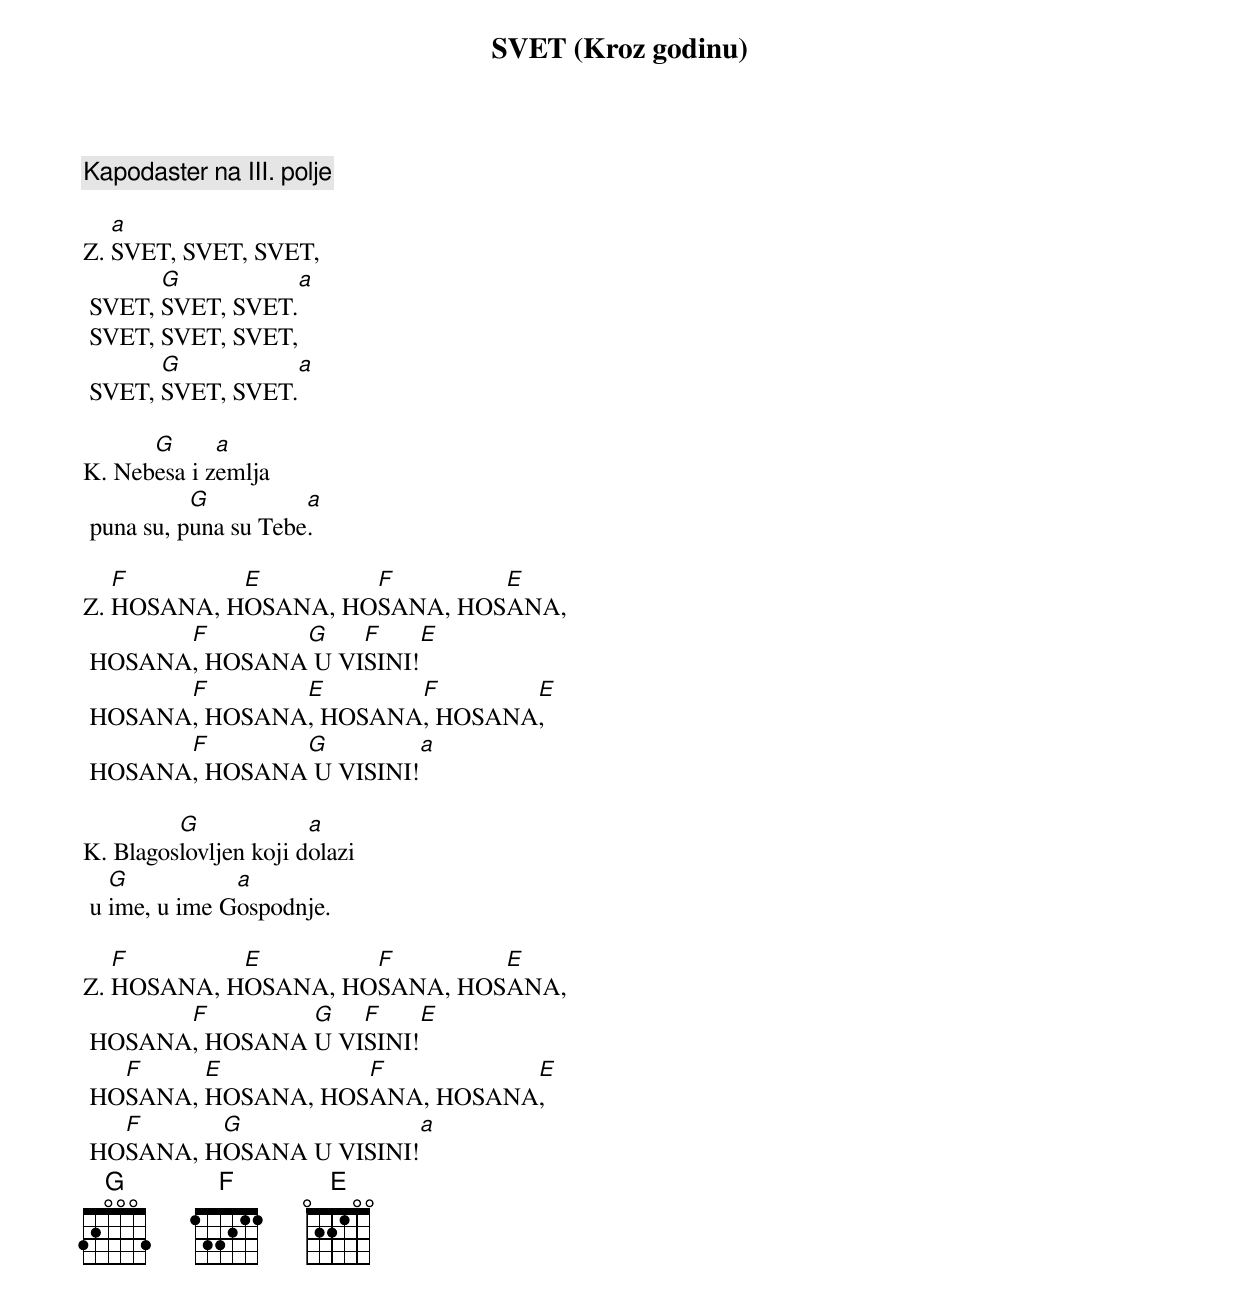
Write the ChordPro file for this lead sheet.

{title: SVET (Kroz godinu)}

{comment: Kapodaster na III. polje}

Z.	[a]SVET, SVET, SVET,
	SVET, [G]SVET, SVET.[a]
	SVET, SVET, SVET,
	SVET, [G]SVET, SVET.[a]

K.	Neb[G]esa i z[a]emlja
	puna su, p[G]una su Tebe[a].

Z.	[F]HOSANA, H[E]OSANA, HO[F]SANA, HOS[E]ANA,
	HOSANA[F], HOSANA[G] U VI[F]SINI![E]
	HOSANA[F], HOSANA[E], HOSANA[F], HOSANA[E],
	HOSANA[F], HOSANA[G] U VISINI![a]

K.	Blagos[G]lovljen koji d[a]olazi
	u [G]ime, u ime G[a]ospodnje.

Z.	[F]HOSANA, H[E]OSANA, HO[F]SANA, HOS[E]ANA,
	HOSANA[F], HOSANA [G]U VI[F]SINI![E]
	HO[F]SANA, [E]HOSANA, HOS[F]ANA, HOSANA[E],
	HO[F]SANA, H[G]OSANA U VISINI![a]
